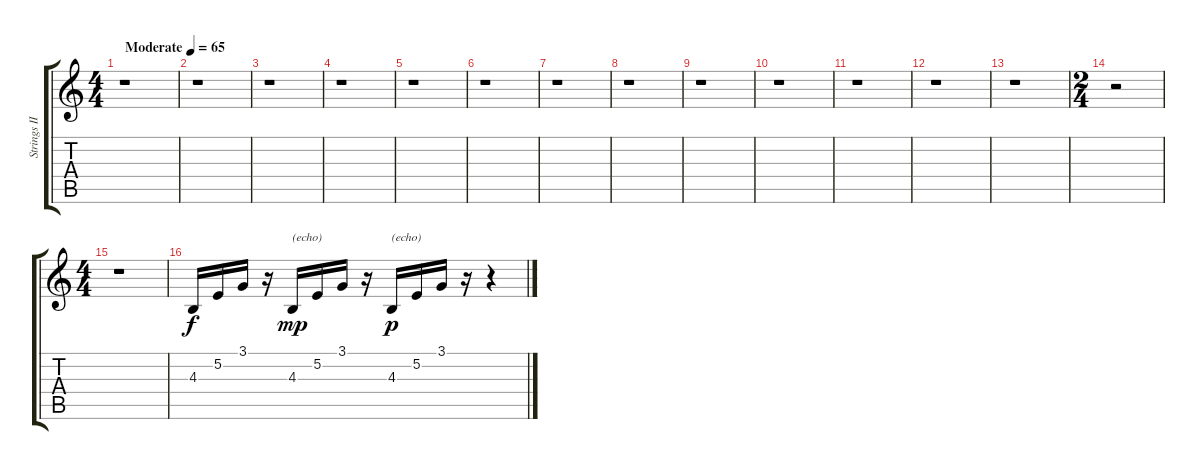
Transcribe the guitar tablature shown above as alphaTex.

\track ("Strings II (right)" "Strings II") {instrument stringensemble1}
\staff {score tabs}
\tuning (E4 B3 G3 D3 A2 E2) {hide}
\ts (4 4)
\tempo (65 "Moderate")
\clef g2
\ks c
r.1{dy f instrument stringensemble1} |
r.1 |
r.1 |
r.1 |
r.1 |
r.1 |
r.1 |
r.1 |
r.1 |
r.1 |
r.1 |
r.1 |
r.1 |
\ts (2 4)
r.2 |
\ts (4 4)
r.1 |
4.3.16 5.2.16 3.1.16 r.16 4.3.16{txt "(echo)" dy mp} 5.2.16 3.1.16 r.16 4.3.16{txt "(echo)" dy p} 5.2.16 3.1.16 r.16 r.4
